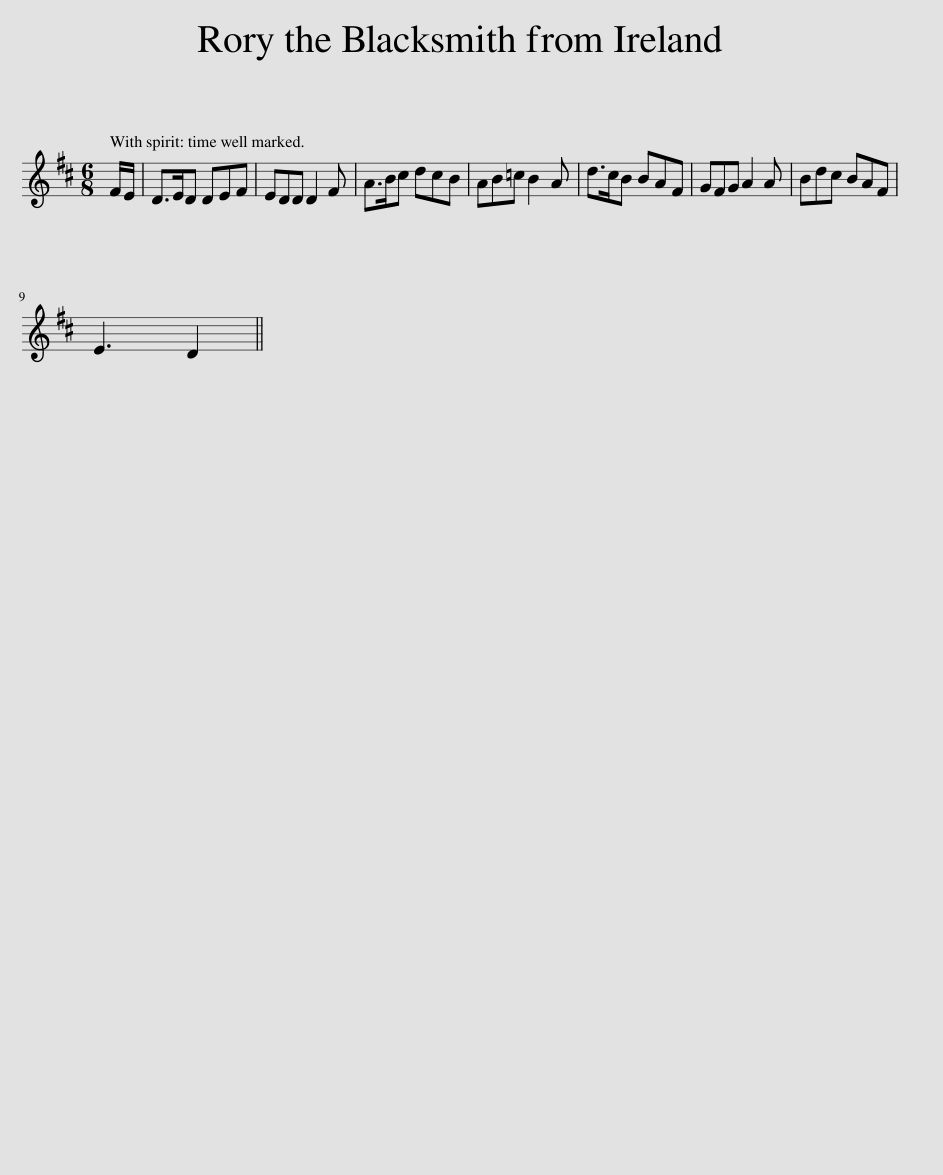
X:1
L:1/8
M:6/8
I:linebreak $
K:D
V:1 treble
V:1
 F/E/ | D>ED DEF | EDD D2 F | A>Bc dcB | AB=c B2 A | %5
 d>cB BAF | GFG A2 A | Bdc BAF |$ E3 D2 || %9
